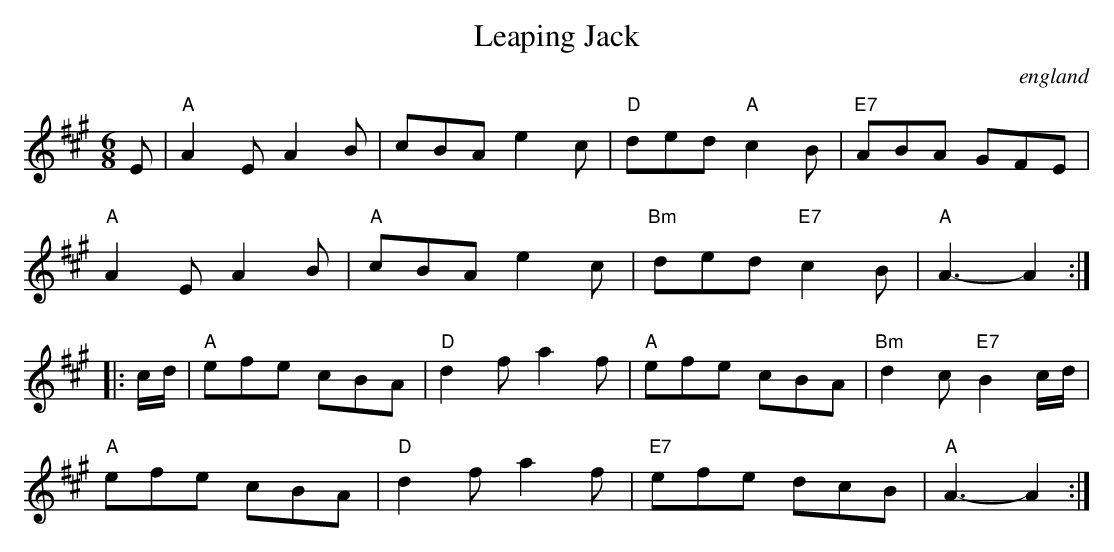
X:1
T:Leaping Jack
O:england
M:6/8
K:A
E|"A"A2E A2B|cBA e2c|"D"ded "A"c2B|"E7"ABA GFE|
"A"A2E A2B|"A"cBA e2c|"Bm"ded "E7"c2B|"A"A3 -A2::
c/2d/2|"A"efe cBA|"D"d2f a2f|"A"efe cBA|"Bm"d2c "E7"B2c/2d/2|
"A"efe cBA|"D"d2f a2f|"E7"efe dcB|"A"A3 -A2:|
